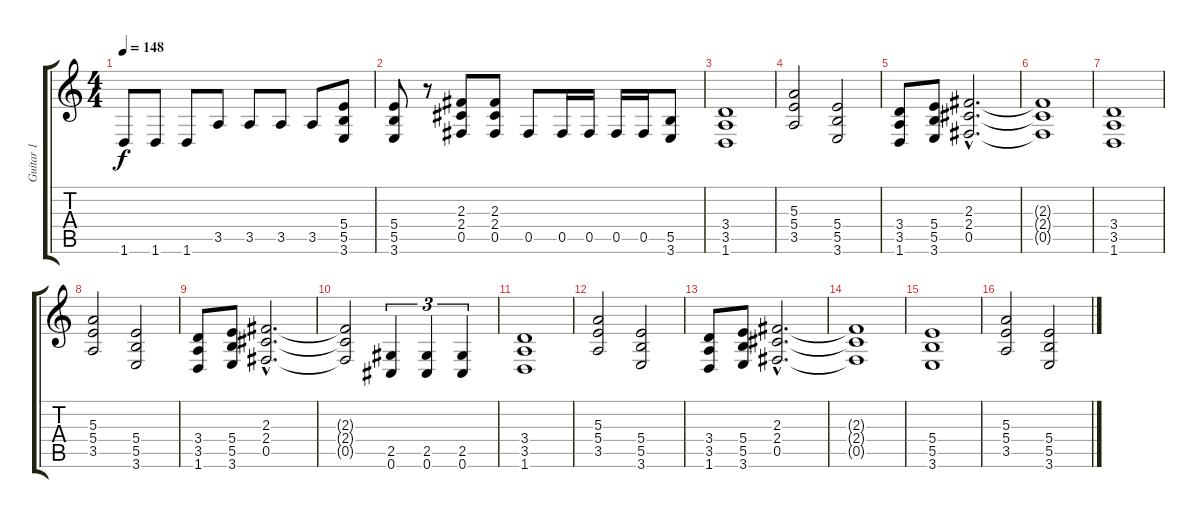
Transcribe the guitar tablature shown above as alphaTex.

\track ("Guitar 1" "Guitar 1") {instrument distortionguitar}
\staff {score tabs}
\tuning (Db4 Ab3 E3 B2 Gb2 Db2) {hide}
\ts (4 4)
\tempo 148
\clef g2
\ks c
1.6.8{dy f} 1.6.8 1.6.8 3.5.8 3.5.8 3.5.8 3.5.8 (5.4 5.5 3.6).8 |
(5.4 5.5 3.6).8 r.8 (2.3 2.4 0.5).8 (2.3 2.4 0.5).8 0.5.8 0.5.16 0.5.16 0.5.16 0.5.16 (5.5 3.6).8 |
(3.4 3.5 1.6).1 |
(5.3 5.4 3.5).2 (5.4 5.5 3.6).2 |
(3.4 3.5 1.6).8 (5.4 5.5 3.6).8 (2.3{hac} 2.4{hac} 0.5{hac}).2{d} |
(2.3{t} 2.4{t} 0.5{t}).1 |
(3.4 3.5 1.6).1 |
(5.3 5.4 3.5).2 (5.4 5.5 3.6).2 |
(3.4 3.5 1.6).8 (5.4 5.5 3.6).8 (2.3{hac} 2.4{hac} 0.5{hac}).2{d} |
(2.3{t} 2.4{t} 0.5{t}).2 (2.5 0.6).4{tu (3 2)} (2.5 0.6).4{tu (3 2)} (2.5 0.6).4{tu (3 2)} |
(3.4 3.5 1.6).1 |
(5.3 5.4 3.5).2 (5.4 5.5 3.6).2 |
(3.4 3.5 1.6).8 (5.4 5.5 3.6).8 (2.3{hac} 2.4{hac} 0.5{hac}).2{d} |
(2.3{t} 2.4{t} 0.5{t}).1 |
(5.4 5.5 3.6).1 |
(5.3 5.4 3.5).2 (5.4 5.5 3.6).2
